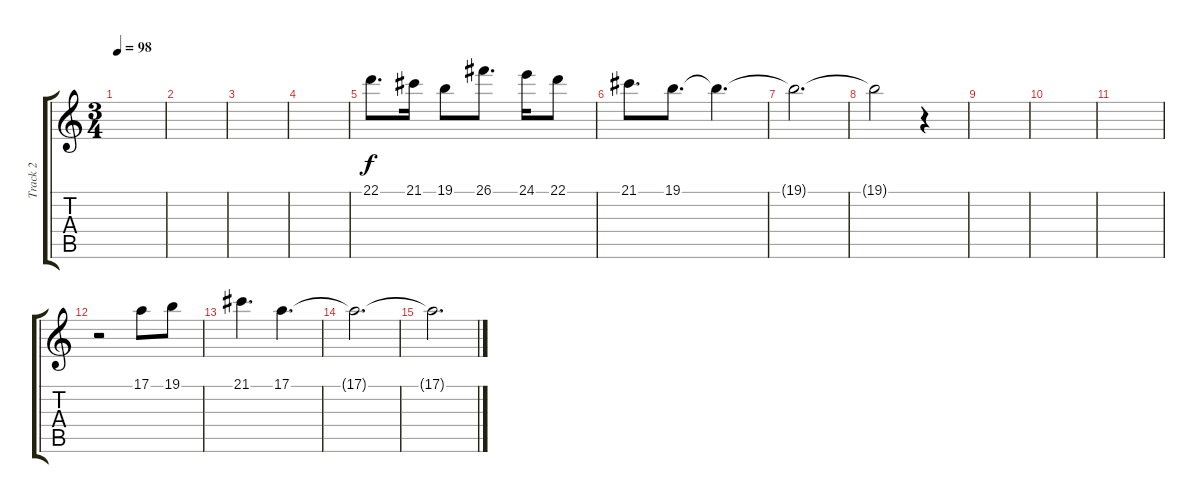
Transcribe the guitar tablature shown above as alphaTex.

\track ("Track 2" "Track 2") {instrument ocarina}
\staff {score tabs}
\tuning (E4 B3 G3 D3 A2 E2) {hide}
\ts (3 4)
\tempo 98
\clef g2
\ks c
|
|
|
|
22.1.8{d} 21.1.16 19.1.8 26.1.8{d} 24.1.16 22.1.8 |
21.1.8{d} 19.1.8{d} 19.1{t}.4{d} |
19.1{t}.2{d} |
19.1{t}.2 r.4 |
|
|
|
r.2 17.1.8 19.1.8 |
21.1.4{d} 17.1.4{d} |
17.1{t}.2{d} |
17.1{t}.2{d}
